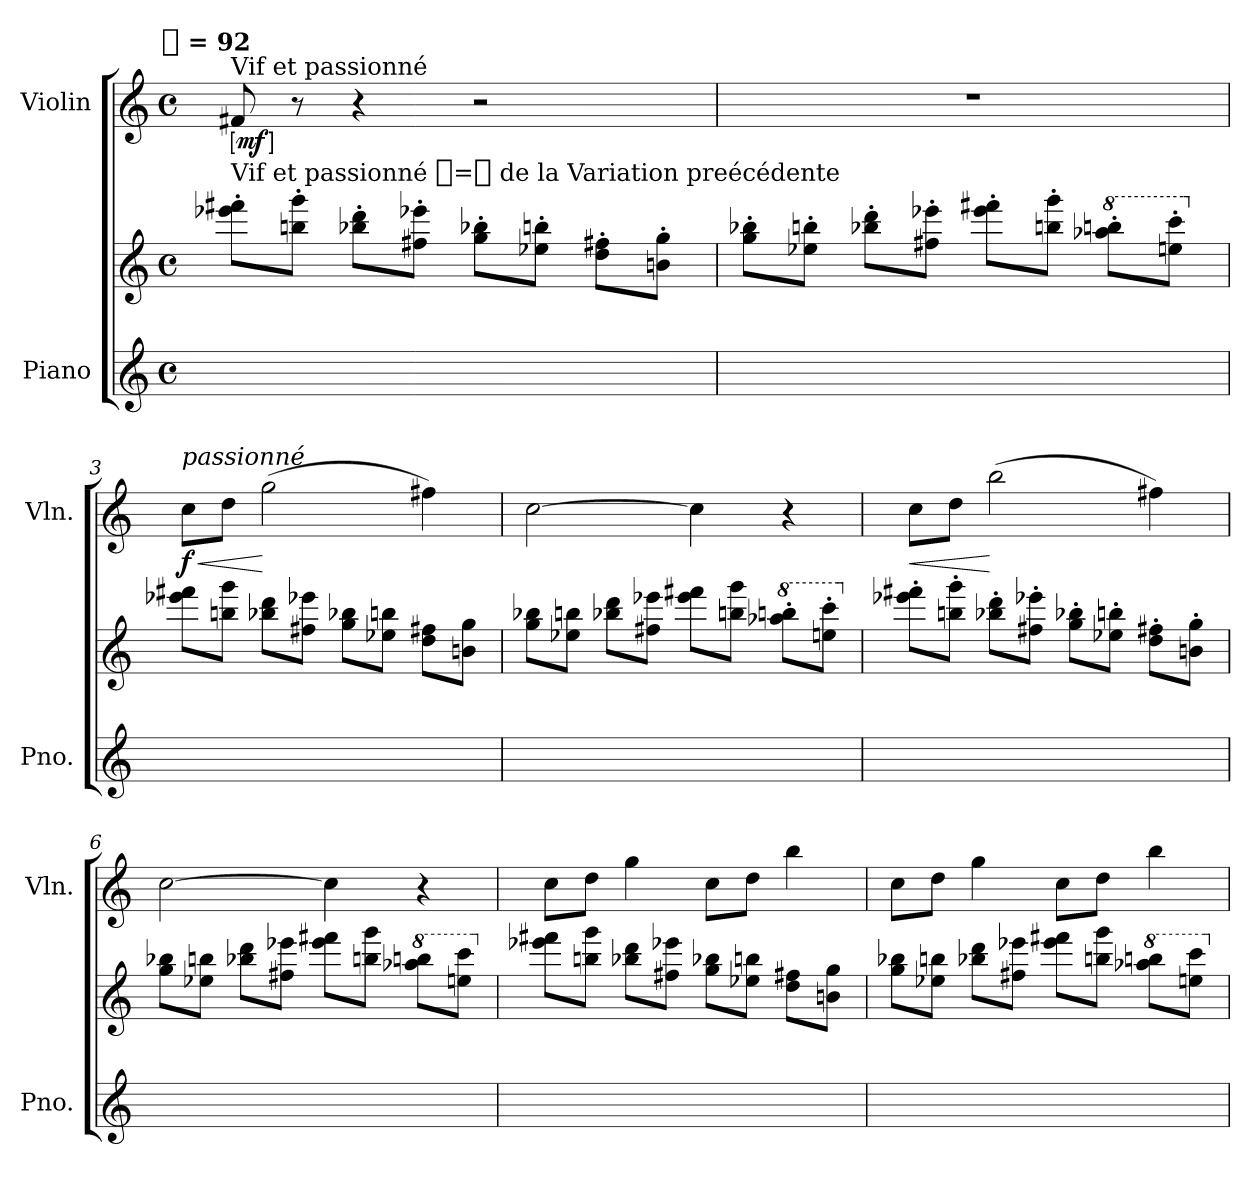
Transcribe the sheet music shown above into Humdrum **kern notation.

**kern	**kern	**kern	**dynam
*part2	*part2	*part1	*part1
*staff3	*staff2	*staff1	*staff1
*I"Piano	*	*I"Violin	*
*I'Pno.	*	*I'Vln.	*
*clefG2	*clefG2	*clefG2	*
*k[]	*k[]	*k[]	*
*C:	*C:	*C:	*
!!LO:TX:omd:t=[half] = 92
*M4/4	*M4/4	*M4/4	*
*met(c)	*met(c)	*met(c)	*
*MM184	*MM184	*MM184	*
=1	=1	=1	=1
!	!	!LO:TX:a:t=Vif et passionné	!
!	!LO:TX:a:t=Vif et passionné [eighth]=[sixteenth] de la Variation preécédente	!	!
!	!	!	!LO:DY:ed=brack
12ryy	8eee-X' 8fff#X'L	8f#X	mf
12ryy	.	.	.
.	8bbn' 8ggg'J	8r	.
12ryy	.	.	.
12ryy	8bb-X' 8ddd'L	4r	.
12ryy	.	.	.
.	8ff#X' 8eee-X'J	.	.
12ryy	.	.	.
12ryy	8gg' 8bb-X'L	2r	.
12ryy	.	.	.
.	8ee-X' 8bbn'J	.	.
12ryy	.	.	.
12ryy	8dd' 8ff#X'L	.	.
12ryy	.	.	.
.	8bn' 8gg'J	.	.
12ryy	.	.	.
=2	=2	=2	=2
12ryy	8gg' 8bb-X'L	1r	.
12ryy	.	.	.
.	8ee-X' 8bbn'J	.	.
12ryy	.	.	.
12ryy	8bb-X' 8ddd'L	.	.
12ryy	.	.	.
.	8ff#X' 8eee-X'J	.	.
12ryy	.	.	.
12ryy	8eee-' 8fff#X'L	.	.
12ryy	.	.	.
.	8bbn' 8ggg'J	.	.
12ryy	.	.	.
*	*8va	*	*
12ryy	8aaa-X' 8bbbn'L	.	.
12ryy	.	.	.
.	8eeen' 8cccc'J	.	.
12ryy	.	.	.
=3	=3	=3	=3
*	*X8va	*	*
!	!	!LO:TX:a:i:t=passionné	!
!	!	!	!LO:HP:b
12ryy	8eee-X 8fff#XL	8ccL	< f
12ryy	.	.	.
.	8bbn 8gggJ	8ddJ	.
12ryy	.	.	.
12ryy	8bb-X 8dddL	(2gg	[
12ryy	.	.	.
.	8ff#X 8eee-XJ	.	.
12ryy	.	.	.
*Xtuplet	*	*	*
12ryy	8gg 8bb-XL	.	.
12ryy	.	.	.
.	8ee-X 8bbnJ	.	.
12ryy	.	.	.
12ryy	8dd 8ff#XL	4ff#X)	.
12ryy	.	.	.
.	8bn 8ggJ	.	.
12ryy	.	.	.
=4	=4	=4	=4
12ryy	8gg 8bb-XL	[2cc	.
12ryy	.	.	.
.	8ee-X 8bbnJ	.	.
12ryy	.	.	.
12ryy	8bb-X 8dddL	.	.
12ryy	.	.	.
.	8ff#X 8eee-XJ	.	.
12ryy	.	.	.
12ryy	8eee- 8fff#XL	4cc]	.
12ryy	.	.	.
.	8bbn 8gggJ	.	.
12ryy	.	.	.
*	*8va	*	*
12ryy	8aaa-X' 8bbbn'L	4r	.
12ryy	.	.	.
.	8eeen' 8cccc'J	.	.
12ryy	.	.	.
=5	=5	=5	=5
*	*X8va	*	*
!	!	!	!LO:HP:b
12ryy	8eee-X' 8fff#X'L	8ccL	<
12ryy	.	.	.
.	8bbn' 8ggg'J	8ddJ	.
12ryy	.	.	.
12ryy	8bb-X' 8ddd'L	(2bb	[
12ryy	.	.	.
.	8ff#X' 8eee-X'J	.	.
12ryy	.	.	.
12ryy	8gg' 8bb-X'L	.	.
12ryy	.	.	.
.	8ee-X' 8bbn'J	.	.
12ryy	.	.	.
12ryy	8dd' 8ff#X'L	4ff#X)	.
12ryy	.	.	.
.	8bn' 8gg'J	.	.
12ryy	.	.	.
=6	=6	=6	=6
12ryy	8gg 8bb-XL	[2cc	.
12ryy	.	.	.
.	8ee-X 8bbnJ	.	.
12ryy	.	.	.
12ryy	8bb-X 8dddL	.	.
12ryy	.	.	.
.	8ff#X 8eee-XJ	.	.
12ryy	.	.	.
12ryy	8eee- 8fff#XL	4cc]	.
12ryy	.	.	.
.	8bbn 8gggJ	.	.
12ryy	.	.	.
*	*8va	*	*
12ryy	8aaa-X 8bbbnL	4r	.
12ryy	.	.	.
.	8eeen 8ccccJ	.	.
12ryy	.	.	.
=7	=7	=7	=7
*	*X8va	*	*
12ryy	8eee-X 8fff#XL	8ccL	.
12ryy	.	.	.
.	8bbn 8gggJ	8ddJ	.
12ryy	.	.	.
12ryy	8bb-X 8dddL	4gg	.
12ryy	.	.	.
.	8ff#X 8eee-XJ	.	.
12ryy	.	.	.
12ryy	8gg 8bb-XL	8ccL	.
12ryy	.	.	.
.	8ee-X 8bbnJ	8ddJ	.
12ryy	.	.	.
12ryy	8dd 8ff#XL	4bb	.
12ryy	.	.	.
.	8bn 8ggJ	.	.
12ryy	.	.	.
=8	=8	=8	=8
12ryy	8gg 8bb-XL	8ccL	.
12ryy	.	.	.
.	8ee-X 8bbnJ	8ddJ	.
12ryy	.	.	.
12ryy	8bb-X 8dddL	4gg	.
12ryy	.	.	.
.	8ff#X 8eee-XJ	.	.
12ryy	.	.	.
12ryy	8eee- 8fff#XL	8ccL	.
12ryy	.	.	.
.	8bbn 8gggJ	8ddJ	.
12ryy	.	.	.
*	*8va	*	*
12ryy	8aaa-X 8bbbnL	4bb	.
12ryy	.	.	.
.	8eeen 8ccccJ	.	.
12ryy	.	.	.
*	*X8va	*	*
=	=	=	=
*-	*-	*-	*-
